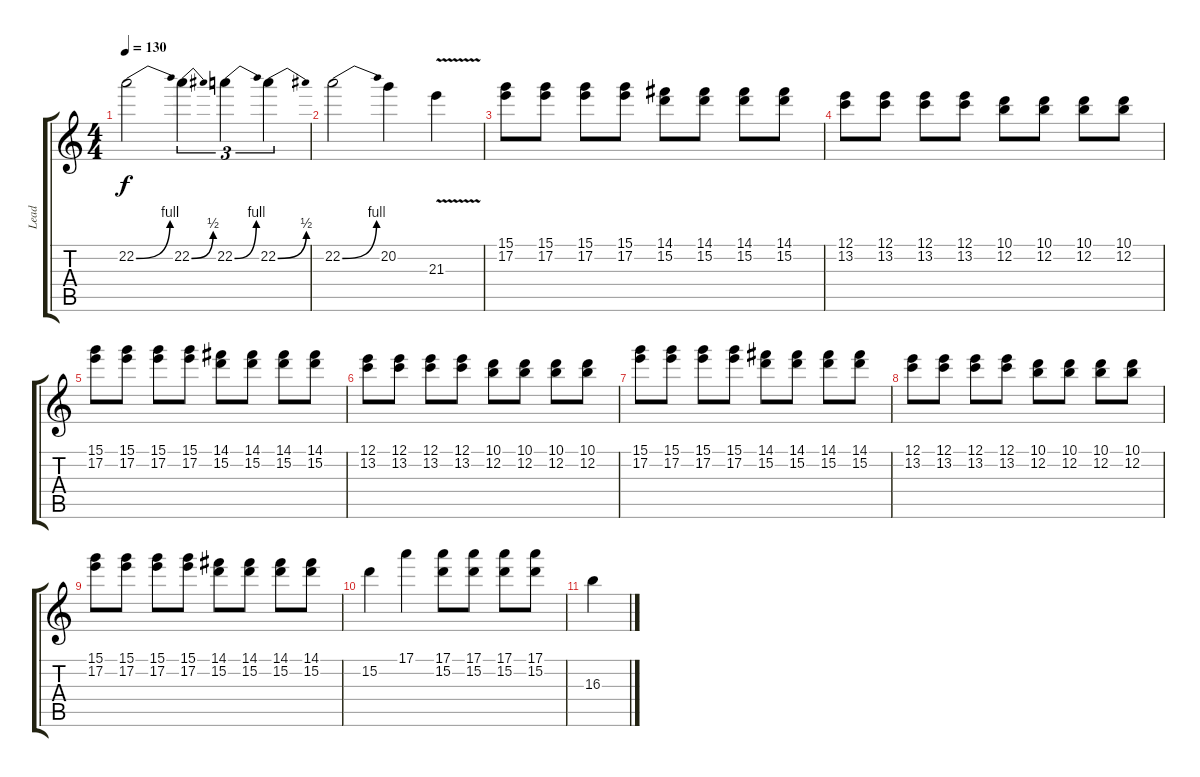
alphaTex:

\track ("Lead" "Lead") {instrument overdrivenguitar}
\staff {score tabs}
\tuning (E4 B3 G3 D3 A2 E2) {hide}
\ts (4 4)
\tempo 130
\clef g2
\ks c
22.2{be (bend 0 0 60 4)}.2{dy f} 22.2{be (bend 0 0 60 2)}.4{tu (3 2)} 22.2{be (bend 0 0 60 4)}.4{tu (3 2)} 22.2{be (bend 0 0 60 2)}.4{tu (3 2)} |
22.2{be (bend 0 0 60 4)}.2 20.2.4 21.3{v}.4 |
(15.1 17.2).8 (15.1 17.2).8 (15.1 17.2).8 (15.1 17.2).8 (14.1 15.2).8 (14.1 15.2).8 (14.1 15.2).8 (14.1 15.2).8 |
(12.1 13.2).8 (12.1 13.2).8 (12.1 13.2).8 (12.1 13.2).8 (10.1 12.2).8 (10.1 12.2).8 (10.1 12.2).8 (10.1 12.2).8 |
(15.1 17.2).8 (15.1 17.2).8 (15.1 17.2).8 (15.1 17.2).8 (14.1 15.2).8 (14.1 15.2).8 (14.1 15.2).8 (14.1 15.2).8 |
(12.1 13.2).8 (12.1 13.2).8 (12.1 13.2).8 (12.1 13.2).8 (10.1 12.2).8 (10.1 12.2).8 (10.1 12.2).8 (10.1 12.2).8 |
(15.1 17.2).8 (15.1 17.2).8 (15.1 17.2).8 (15.1 17.2).8 (14.1 15.2).8 (14.1 15.2).8 (14.1 15.2).8 (14.1 15.2).8 |
(12.1 13.2).8 (12.1 13.2).8 (12.1 13.2).8 (12.1 13.2).8 (10.1 12.2).8 (10.1 12.2).8 (10.1 12.2).8 (10.1 12.2).8 |
(15.1 17.2).8 (15.1 17.2).8 (15.1 17.2).8 (15.1 17.2).8 (14.1 15.2).8 (14.1 15.2).8 (14.1 15.2).8 (14.1 15.2).8 |
15.2.4 17.1.4 (17.1 15.2).8 (17.1 15.2).8 (17.1 15.2).8 (17.1 15.2).8 |
16.3.4
